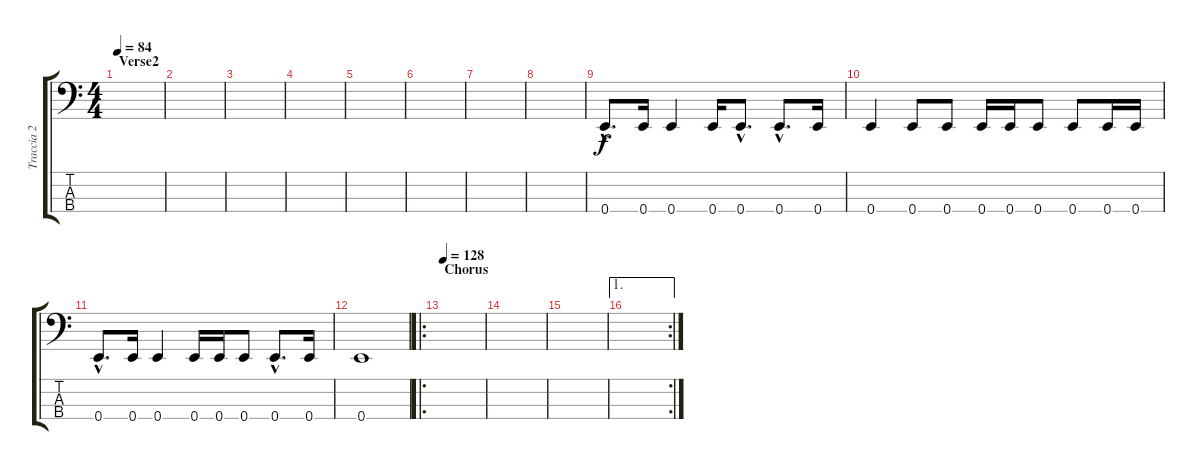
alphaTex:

\track ("Traccia 2" "Traccia 2") {instrument electricbassfinger}
\staff {score tabs}
\tuning (G2 D2 A1 E1) {hide}
\ts (4 4)
\section ("" "Verse2")
\tempo 84
\clef f4
\ks c
|
|
|
|
|
|
|
|
0.4{hac}.8{d} 0.4.16 0.4.4 0.4.16 0.4{hac}.8{d} 0.4{hac}.8{d} 0.4.16 |
0.4.4 0.4.8 0.4.8 0.4.16 0.4.16 0.4.8 0.4.8 0.4.16 0.4.16 |
0.4{hac}.8{d} 0.4.16 0.4.4 0.4.16 0.4.16 0.4.8 0.4{hac}.8{d} 0.4.16 |
0.4.1 |
\ro
\section ("" "Chorus")
\tempo 128
|
|
|
\ae 1
\rc 2
